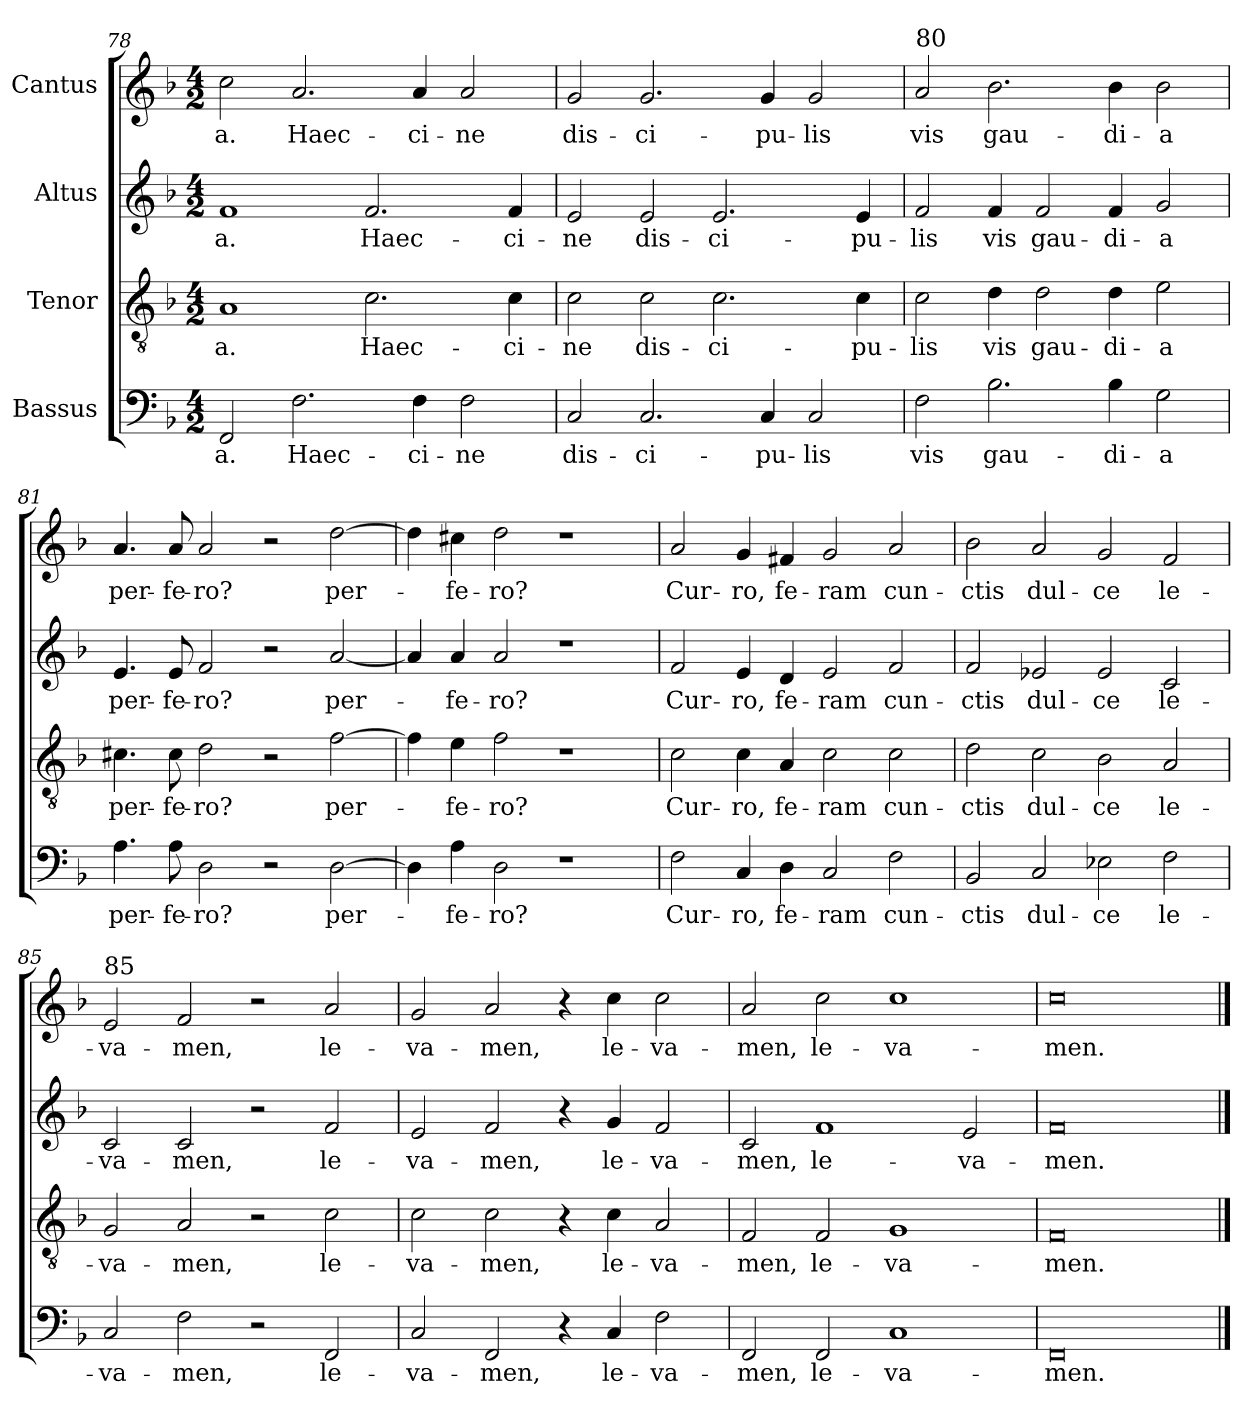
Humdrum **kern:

**kern	**text	**kern	**text	**kern	**text	**kern	**text
*part4	*part4	*part3	*part3	*part2	*part2	*part1	*part1
*staff4	*staff4	*staff3	*staff3	*staff2	*staff2	*staff1	*staff1
*I"Bassus	*	*I"Tenor	*	*I"Altus	*	*I"Cantus	*
*clefF4	*	*clefGv2	*	*clefG2	*	*clefG2	*
*k[b-]	*	*k[b-]	*	*k[b-]	*	*k[b-]	*
*M4/2	*	*M4/2	*	*M4/2	*	*M4/2	*
=78	=78	=78	=78	=78	=78	=78	=78
!	!LO:LY:b	!	!LO:LY:b	!	!LO:LY:b	!	!LO:LY:b
2FF/	a.	1A	a.	1f	a.	2cc\	a.
!	!LO:LY:b	!	!	!	!	!	!LO:LY:b
2.F\	Haec-	.	.	.	.	2.a/	Haec-
!	!	!	!LO:LY:b	!	!LO:LY:b	!	!
.	.	2.c\	Haec-	2.f/	Haec-	.	.
!	!LO:LY:b	!	!	!	!	!	!LO:LY:b
4F\	ci-	.	.	.	.	4a/	ci-
!	!LO:LY:b	!	!	!	!	!	!LO:LY:b
2F\	ne	.	.	.	.	2a/	ne
!	!	!	!LO:LY:b	!	!LO:LY:b	!	!
.	.	4c\	ci-	4f/	ci-	.	.
!!LO:LB:g=z
=79	=79	=79	=79	=79	=79	=79	=79
!	!LO:LY:b	!	!LO:LY:b	!	!LO:LY:b	!	!LO:LY:b
2C/	dis-	2c\	ne	2e/	ne	2g/	dis-
!	!LO:LY:b	!	!LO:LY:b	!	!LO:LY:b	!	!LO:LY:b
2.C/	ci-	2c\	dis-	2e/	dis-	2.g/	ci-
!	!	!	!LO:LY:b	!	!LO:LY:b	!	!
.	.	2.c\	ci-	2.e/	ci-	.	.
!	!LO:LY:b	!	!	!	!	!	!LO:LY:b
4C/	pu-	.	.	.	.	4g/	pu-
!	!LO:LY:b	!	!	!	!	!	!LO:LY:b
2C/	lis	.	.	.	.	2g/	lis
!	!	!	!LO:LY:b	!	!LO:LY:b	!	!
.	.	4c\	pu-	4e/	pu-	.	.
!!LO:PB:g=z
=80	=80	=80	=80	=80	=80	=80	=80
!	!	!	!	!	!	!LO:TX:a:t=80	!
!	!LO:LY:b	!	!LO:LY:b	!	!LO:LY:b	!	!LO:LY:b
2F\	vis	2c\	lis	2f/	lis	2a/	vis
!	!LO:LY:b	!	!LO:LY:b	!	!LO:LY:b	!	!LO:LY:b
2.B-\	gau-	4d\	vis	4f/	vis	2.b-\	gau-
!	!	!	!LO:LY:b	!	!LO:LY:b	!	!
.	.	2d\	gau-	2f/	gau-	.	.
!	!LO:LY:b	!	!LO:LY:b	!	!LO:LY:b	!	!LO:LY:b
4B-\	di-	4d\	di-	4f/	di-	4b-\	di-
!	!LO:LY:b	!	!LO:LY:b	!	!LO:LY:b	!	!LO:LY:b
2G\	a	2e\	a	2g/	a	2b-\	a
=81	=81	=81	=81	=81	=81	=81	=81
!	!LO:LY:b	!	!LO:LY:b	!	!LO:LY:b	!	!LO:LY:b
4.A\	per-	4.c#X\	per-	4.e/	per-	4.a/	per-
!	!LO:LY:b	!	!LO:LY:b	!	!LO:LY:b	!	!LO:LY:b
8A\	fe-	8c#\	fe-	8e/	fe-	8a/	fe-
!	!LO:LY:b	!	!LO:LY:b	!	!LO:LY:b	!	!LO:LY:b
2D\	ro?	2d\	ro?	2f/	ro?	2a/	ro?
2r	.	2r	.	2r	.	2r	.
!	!LO:LY:b	!	!LO:LY:b	!	!LO:LY:b	!	!LO:LY:b
[2D\	per-	[2f\	per-	[2a/	per-	[2dd\	per-
=82	=82	=82	=82	=82	=82	=82	=82
4D\]	.	4f\]	.	4a/]	.	4dd\]	.
!	!LO:LY:b	!	!LO:LY:b	!	!LO:LY:b	!	!LO:LY:b
4A\	fe-	4e\	fe-	4a/	fe-	4cc#X\	fe-
!	!LO:LY:b	!	!LO:LY:b	!	!LO:LY:b	!	!LO:LY:b
2D\	ro?	2f\	ro?	2a/	ro?	2dd\	ro?
1r	.	1r	.	1r	.	1r	.
=83	=83	=83	=83	=83	=83	=83	=83
!	!LO:LY:b	!	!LO:LY:b	!	!LO:LY:b	!	!LO:LY:b
2F\	Cur-	2c\	Cur-	2f/	Cur-	2a/	Cur-
!	!LO:LY:b	!	!LO:LY:b	!	!LO:LY:b	!	!LO:LY:b
4C/	ro,	4c\	ro,	4e/	ro,	4g/	ro,
!	!LO:LY:b	!	!LO:LY:b	!	!LO:LY:b	!	!LO:LY:b
4D\	fe-	4A/	fe-	4d/	fe-	4f#X/	fe-
!	!LO:LY:b	!	!LO:LY:b	!	!LO:LY:b	!	!LO:LY:b
2C/	ram	2c\	ram	2e/	ram	2g/	ram
!	!LO:LY:b	!	!LO:LY:b	!	!LO:LY:b	!	!LO:LY:b
2F\	cun-	2c\	cun-	2f/	cun-	2a/	cun-
!!LO:LB:g=z
=84	=84	=84	=84	=84	=84	=84	=84
!	!LO:LY:b	!	!LO:LY:b	!	!LO:LY:b	!	!LO:LY:b
2BB-/	ctis	2d\	ctis	2f/	ctis	2b-\	ctis
!	!LO:LY:b	!	!LO:LY:b	!	!LO:LY:b	!	!LO:LY:b
2C/	dul-	2c\	dul-	2e-X/	dul-	2a/	dul-
!	!LO:LY:b	!	!LO:LY:b	!	!LO:LY:b	!	!LO:LY:b
2E-X\	ce	2B-\	ce	2e-/	ce	2g/	ce
!	!LO:LY:b	!	!LO:LY:b	!	!LO:LY:b	!	!LO:LY:b
2F\	le-	2A/	le-	2c/	le-	2f/	le-
=85	=85	=85	=85	=85	=85	=85	=85
!	!	!	!	!	!	!LO:TX:a:t=85	!
!	!LO:LY:b	!	!LO:LY:b	!	!LO:LY:b	!	!LO:LY:b
2C/	va-	2G/	va-	2c/	va-	2e/	va-
!	!LO:LY:b	!	!LO:LY:b	!	!LO:LY:b	!	!LO:LY:b
2F\	men,	2A/	men,	2c/	men,	2f/	men,
2r	.	2r	.	2r	.	2r	.
!	!LO:LY:b	!	!LO:LY:b	!	!LO:LY:b	!	!LO:LY:b
2FF/	le-	2c\	le-	2f/	le-	2a/	le-
=86	=86	=86	=86	=86	=86	=86	=86
!	!LO:LY:b	!	!LO:LY:b	!	!LO:LY:b	!	!LO:LY:b
2C/	va-	2c\	va-	2e/	va-	2g/	va-
!	!LO:LY:b	!	!LO:LY:b	!	!LO:LY:b	!	!LO:LY:b
2FF/	men,	2c\	men,	2f/	men,	2a/	men,
4r	.	4r	.	4r	.	4r	.
!	!LO:LY:b	!	!LO:LY:b	!	!LO:LY:b	!	!LO:LY:b
4C/	le-	4c\	le-	4g/	le-	4cc\	le-
!	!LO:LY:b	!	!LO:LY:b	!	!LO:LY:b	!	!LO:LY:b
2F\	va-	2A/	va-	2f/	va-	2cc\	va-
=87	=87	=87	=87	=87	=87	=87	=87
!	!LO:LY:b	!	!LO:LY:b	!	!LO:LY:b	!	!LO:LY:b
2FF/	men,	2F/	men,	2c/	men,	2a/	men,
!	!LO:LY:b	!	!LO:LY:b	!	!LO:LY:b	!	!LO:LY:b
2FF/	le-	2F/	le-	1f	le-	2cc\	le-
!	!LO:LY:b	!	!LO:LY:b	!	!	!	!LO:LY:b
1C	va-	1G	va-	.	.	1cc	va-
!	!	!	!	!	!LO:LY:b	!	!
.	.	.	.	2e/	va-	.	.
=88	=88	=88	=88	=88	=88	=88	=88
!	!LO:LY:b	!	!LO:LY:b	!	!LO:LY:b	!	!LO:LY:b
0FF>	men.	0F>	men.	0f>	men.	0cc>	men.
==	==	==	==	==	==	==	==
*-	*-	*-	*-	*-	*-	*-	*-
